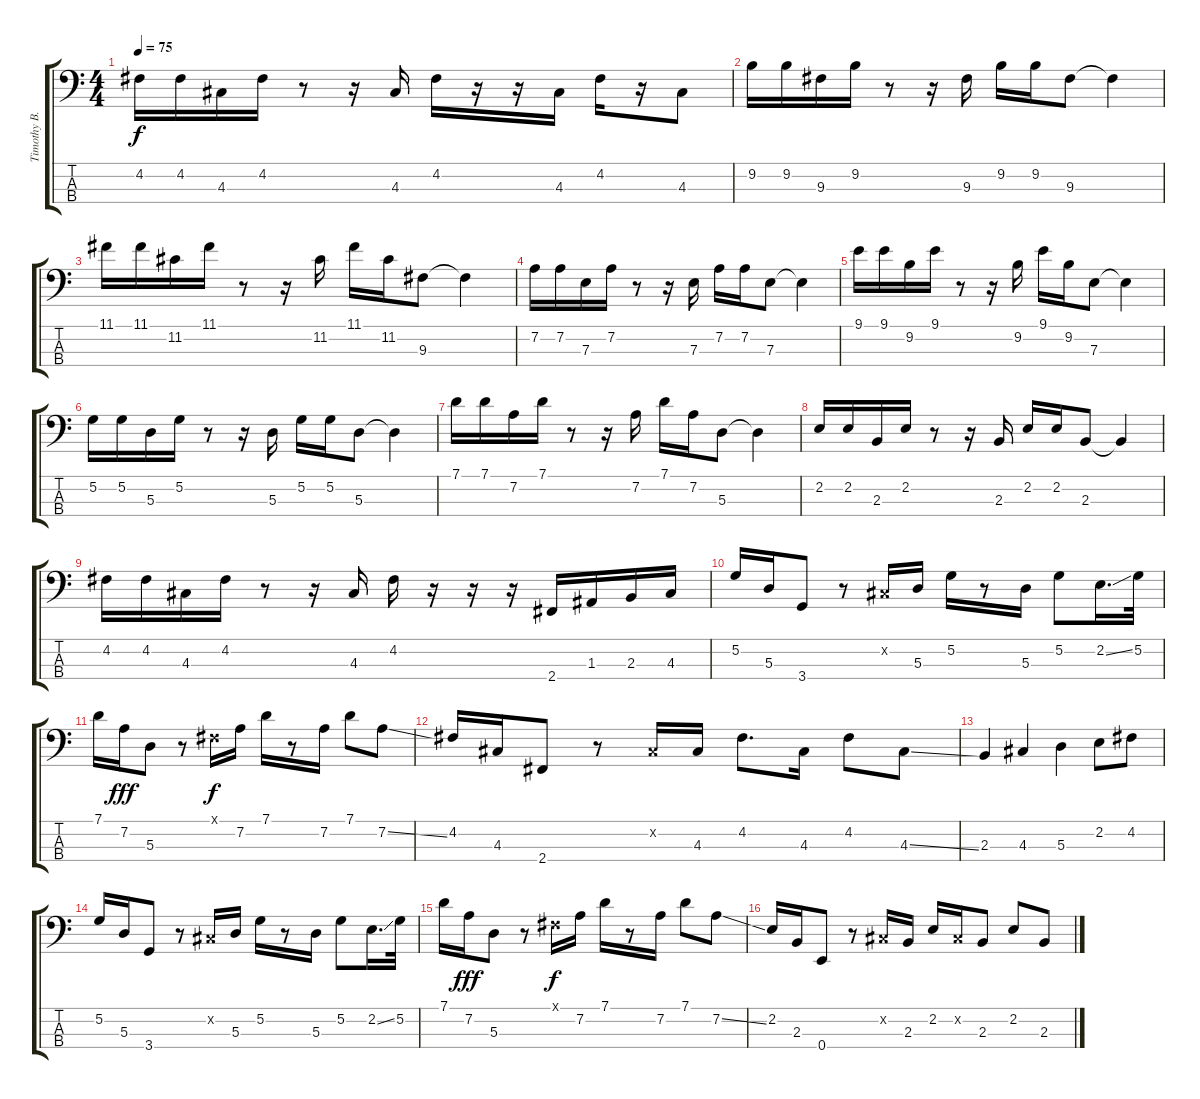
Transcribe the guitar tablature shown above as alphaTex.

\track ("Timothy B. Schmit" "Timothy B.") {instrument electricbassfinger}
\staff {score tabs}
\tuning (G2 D2 A1 E1) {hide}
\ts (4 4)
\tempo 75
\clef f4
\ks c
4.2.16{dy f} 4.2.16 4.3.16 4.2.16 r.8 r.16 4.3.16 4.2.16 r.16 r.16 4.3.16 4.2.16 r.16 4.3.8 |
9.2.16 9.2.16 9.3.16 9.2.16 r.8 r.16 9.3.16 9.2.16 9.2.16 9.3.8 9.3{t}.4 |
11.1.16 11.1.16 11.2.16 11.1.16 r.8 r.16 11.2.16 11.1.16 11.2.16 9.3.8 9.3{t}.4 |
7.2.16 7.2.16 7.3.16 7.2.16 r.8 r.16 7.3.16 7.2.16 7.2.16 7.3.8 7.3{t}.4 |
9.1.16 9.1.16 9.2.16 9.1.16 r.8 r.16 9.2.16 9.1.16 9.2.16 7.3.8 7.3{t}.4 |
5.2.16 5.2.16 5.3.16 5.2.16 r.8 r.16 5.3.16 5.2.16 5.2.16 5.3.8 5.3{t}.4 |
7.1.16 7.1.16 7.2.16 7.1.16 r.8 r.16 7.2.16 7.1.16 7.2.16 5.3.8 5.3{t}.4 |
2.2.16 2.2.16 2.3.16 2.2.16 r.8 r.16 2.3.16 2.2.16 2.2.16 2.3.8 2.3{t}.4 |
4.2.16 4.2.16 4.3.16 4.2.16 r.8 r.16 4.3.16 4.2.16 r.16 r.16 r.16 2.4.16 1.3.16 2.3.16 4.3.16 |
5.2.16 5.3.16 3.4.8 r.8 -1.2{x}.16 5.3.16 5.2.16 r.8 5.3.16 5.2.8 2.2{ss}.16{d} 5.2.32 |
7.1.16 7.2.16{dy fff} 5.3.8 r.8 -1.1{x}.16{dy f} 7.2.16 7.1.16 r.8 7.2.16 7.1.8 7.2{ss}.8 |
4.2.16 4.3.16 2.4.8 r.8 -1.2{x}.16 4.3.16 4.2.8{d} 4.3.16 4.2.8 4.3{ss}.8 |
2.3.4 4.3.4 5.3.4 2.2.8 4.2.8 |
5.2.16 5.3.16 3.4.8 r.8 -1.2{x}.16 5.3.16 5.2.16 r.8 5.3.16 5.2.8 2.2{ss}.16{d} 5.2.32 |
7.1.16 7.2.16{dy fff} 5.3.8 r.8 -1.1{x}.16{dy f} 7.2.16 7.1.16 r.8 7.2.16 7.1.8 7.2{ss}.8 |
2.2.16 2.3.16 0.4.8 r.8 -1.2{x}.16 2.3.16 2.2.16 -1.2{x}.16 2.3.8 2.2.8 2.3.8
